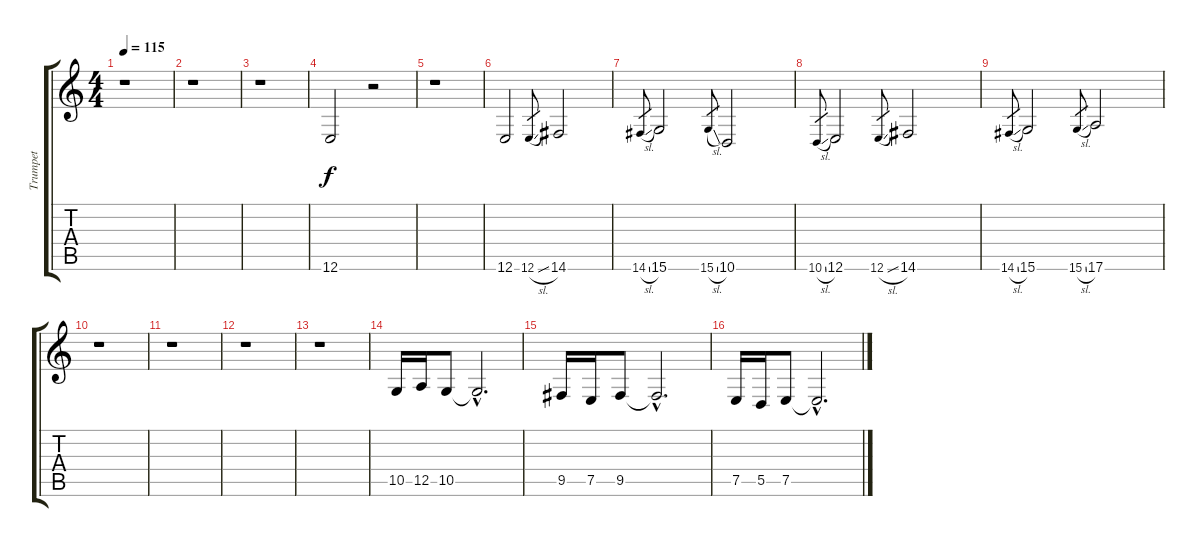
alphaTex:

\track ("Trumpet" "Trumpet") {instrument trumpet}
\staff {score tabs}
\tuning (E4 B3 G3 D3 A2 E2) {hide}
\ts (4 4)
\tempo 115
\clef g2
\ks c
r.1{dy f instrument trumpet} |
r.1 |
r.1 |
12.6.2 r.2 |
r.1 |
12.6.2 12.6{sl}.8{gr} 14.6.2 |
14.6{sl}.8{gr} 15.6.2 15.6{sl}.8{gr} 10.6.2 |
10.6{sl}.8{gr} 12.6.2 12.6{sl}.8{gr} 14.6.2 |
14.6{sl}.8{gr} 15.6.2 15.6{sl}.8{gr} 17.6.2 |
r.1 |
r.1 |
r.1 |
r.1 |
10.5.16 12.5.16 10.5.8 10.5{hac t}.2{d} |
9.5.16 7.5.16 9.5.8 9.5{hac t}.2{d} |
7.5.16 5.5.16 7.5.8 7.5{hac t}.2{d}
